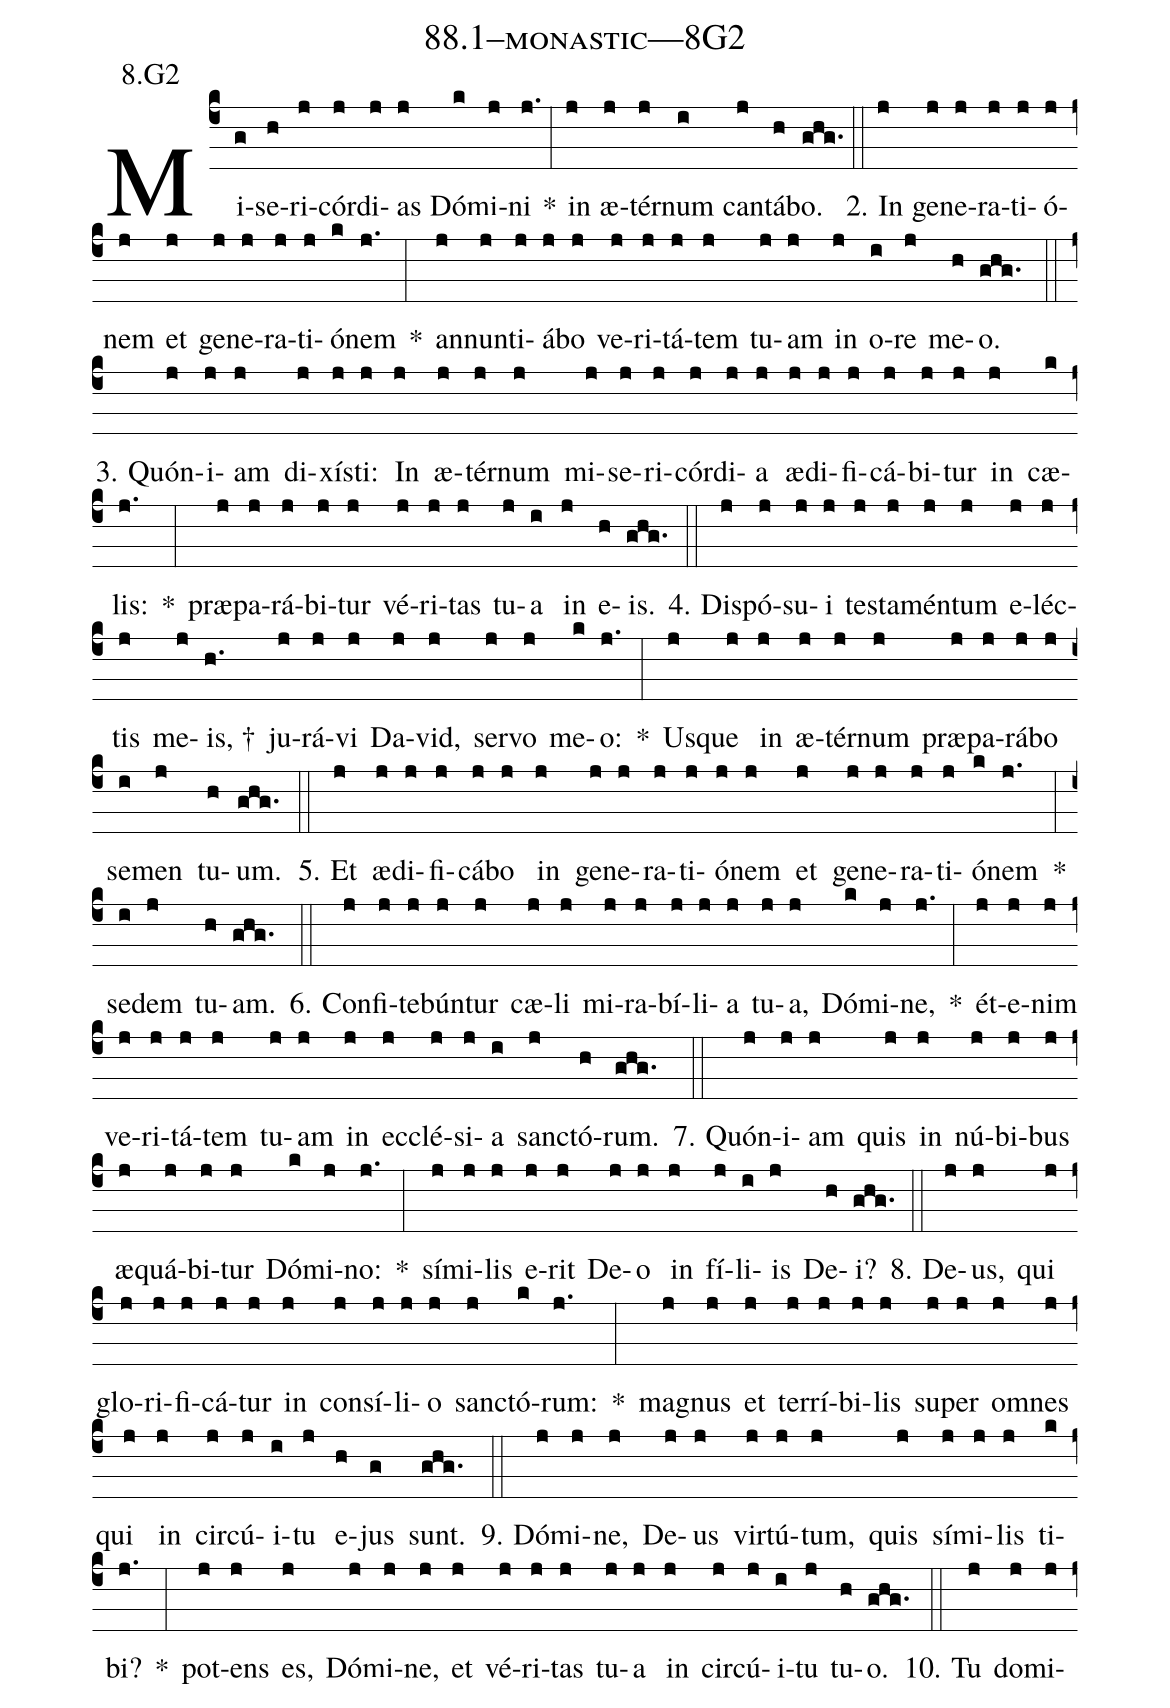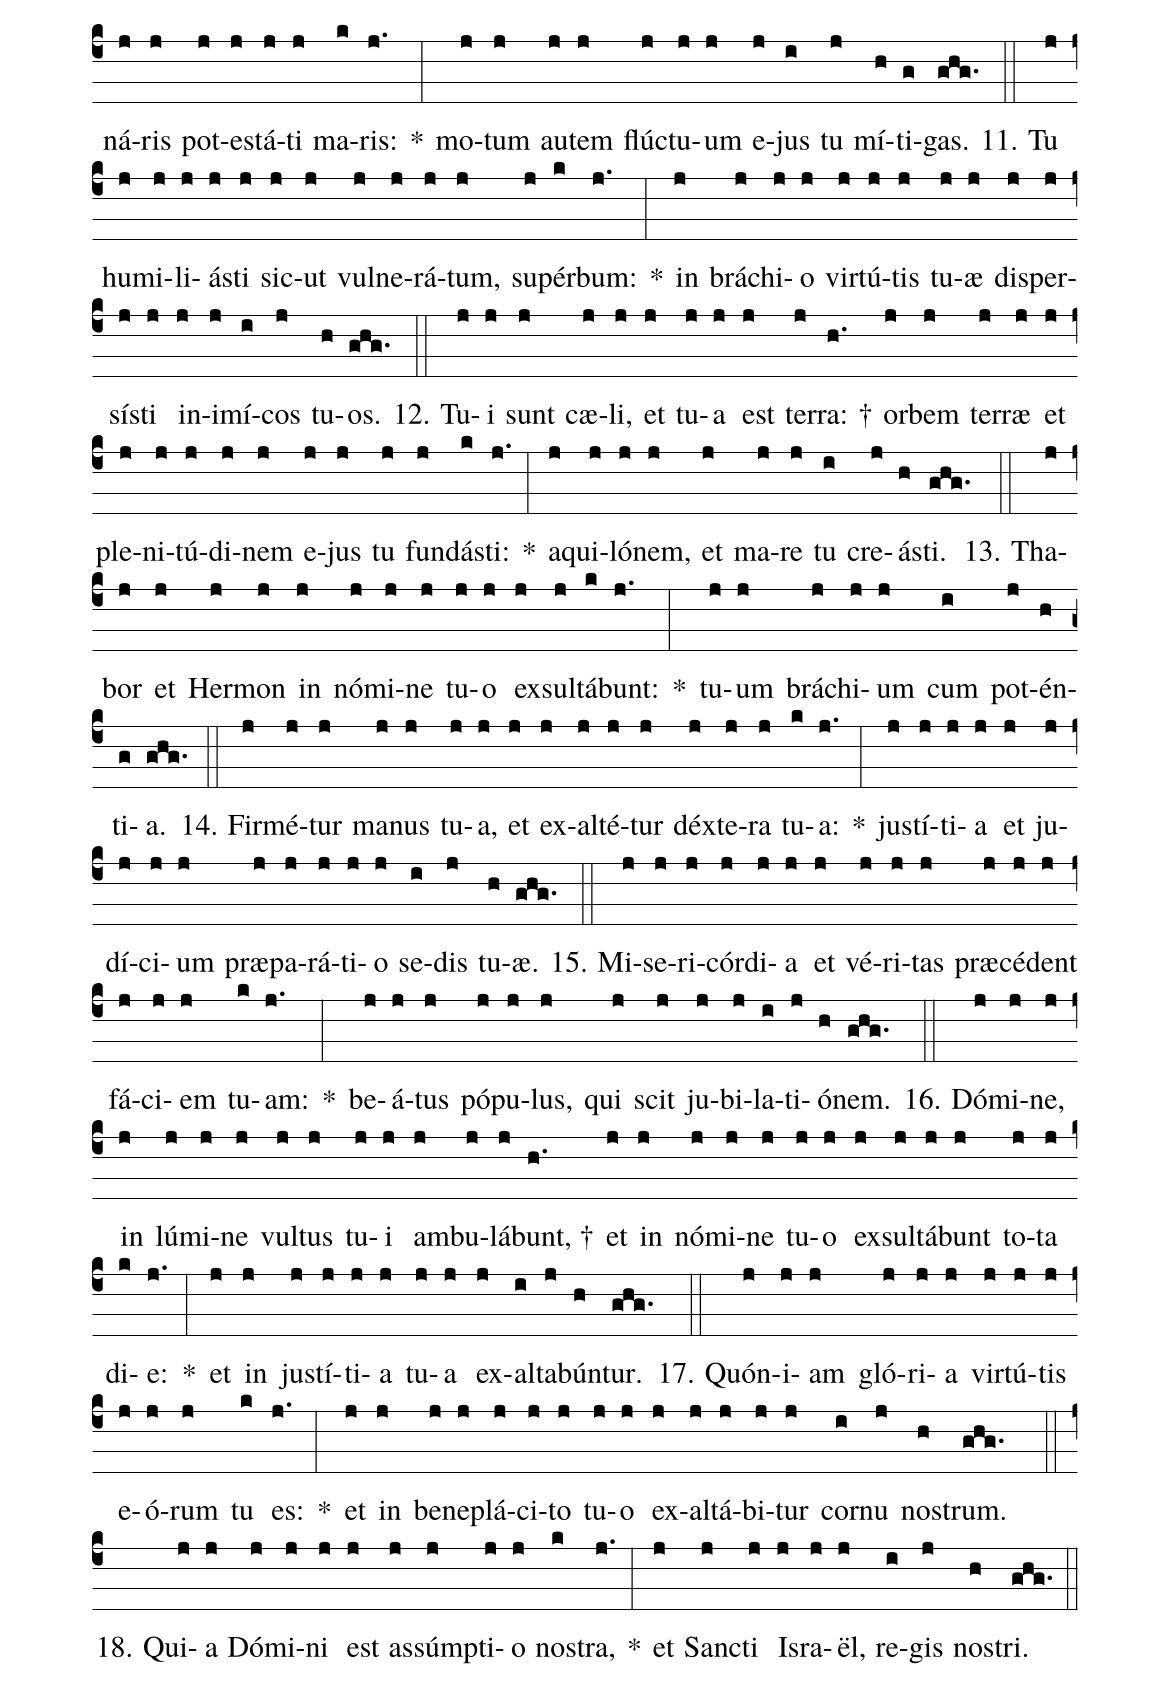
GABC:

name: 88.1--monastic---8G2;
annotation: 8.G2;
%%
(c4)Mi(g)se(h)ri(j)cór(j)di(j)as(j) Dó(k)mi(j)ni(j.) *(:) in(j) æ(j)tér(j)num(i) can(j)tá(h)bo.(ghg.) (::)
2. In(j) ge(j)ne(j)ra(j)ti(j)ó(j)nem(j) et(j) ge(j)ne(j)ra(j)ti(j)ó(k)nem(j.) *(:) an(j)nun(j)ti(j)á(j)bo(j) ve(j)ri(j)tá(j)tem(j) tu(j)am(j) in(j) o(i)re(j) me(h)o.(ghg.) (::)
3. Quón(j)i(j)am(j) di(j)xís(j)ti:(j) In(j) æ(j)tér(j)num(j) mi(j)se(j)ri(j)cór(j)di(j)a(j) æ(j)di(j)fi(j)cá(j)bi(j)tur(j) in(j) cæ(k)lis:(j.) *(:) præ(j)pa(j)rá(j)bi(j)tur(j) vé(j)ri(j)tas(j) tu(j)a(i) in(j) e(h)is.(ghg.) (::)
4. Dis(j)pó(j)su(j)i(j) tes(j)ta(j)mén(j)tum(j) e(j)léc(j)tis(j) me(j)is, †(h.) ju(j)rá(j)vi(j) Da(j)vid,(j) ser(j)vo(j) me(k)o:(j.) *(:) Us(j)que(j) in(j) æ(j)tér(j)num(j) præ(j)pa(j)rá(j)bo(j) se(i)men(j) tu(h)um.(ghg.) (::)
5. Et(j) æ(j)di(j)fi(j)cá(j)bo(j) in(j) ge(j)ne(j)ra(j)ti(j)ó(j)nem(j) et(j) ge(j)ne(j)ra(j)ti(j)ó(k)nem(j.) *(:) se(i)dem(j) tu(h)am.(ghg.) (::)
6. Con(j)fi(j)te(j)bún(j)tur(j) cæ(j)li(j) mi(j)ra(j)bí(j)li(j)a(j) tu(j)a,(j) Dó(k)mi(j)ne,(j.) *(:) ét(j)e(j)nim(j) ve(j)ri(j)tá(j)tem(j) tu(j)am(j) in(j) ec(j)clé(j)si(j)a(i) sanc(j)tó(h)rum.(ghg.) (::)
7. Quón(j)i(j)am(j) quis(j) in(j) nú(j)bi(j)bus(j) æ(j)quá(j)bi(j)tur(j) Dó(k)mi(j)no:(j.) *(:) sí(j)mi(j)lis(j) e(j)rit(j) De(j)o(j) in(j) fí(j)li(i)is(j) De(h)i?(ghg.) (::)
8. De(j)us,(j) qui(j) glo(j)ri(j)fi(j)cá(j)tur(j) in(j) con(j)sí(j)li(j)o(j) sanc(j)tó(k)rum:(j.) *(:) ma(j)gnus(j) et(j) ter(j)rí(j)bi(j)lis(j) su(j)per(j) om(j)nes(j) qui(j) in(j) cir(j)cú(j)i(i)tu(j) e(h)jus(g) sunt.(ghg.) (::)
9. Dó(j)mi(j)ne,(j) De(j)us(j) vir(j)tú(j)tum,(j) quis(j) sí(j)mi(j)lis(j) ti(k)bi?(j.) *(:) pot(j)ens(j) es,(j) Dó(j)mi(j)ne,(j) et(j) vé(j)ri(j)tas(j) tu(j)a(j) in(j) cir(j)cú(j)i(i)tu(j) tu(h)o.(ghg.) (::)
10. Tu(j) do(j)mi(j)ná(j)ris(j) pot(j)es(j)tá(j)ti(j) ma(k)ris:(j.) *(:) mo(j)tum(j) au(j)tem(j) flúc(j)tu(j)um(j) e(j)jus(i) tu(j) mí(h)ti(g)gas.(ghg.) (::)
11. Tu(j) hu(j)mi(j)li(j)ás(j)ti(j) sic(j)ut(j) vul(j)ne(j)rá(j)tum,(j) su(j)pér(k)bum:(j.) *(:) in(j) brá(j)chi(j)o(j) vir(j)tú(j)tis(j) tu(j)æ(j) di(j)sper(j)sís(j)ti(j) in(j)i(j)mí(i)cos(j) tu(h)os.(ghg.) (::)
12. Tu(j)i(j) sunt(j) cæ(j)li,(j) et(j) tu(j)a(j) est(j) ter(j)ra: †(h.) or(j)bem(j) ter(j)ræ(j) et(j) ple(j)ni(j)tú(j)di(j)nem(j) e(j)jus(j) tu(j) fun(j)dás(k)ti:(j.) *(:) a(j)qui(j)ló(j)nem,(j) et(j) ma(j)re(j) tu(i) cre(j)ás(h)ti.(ghg.) (::)
13. Tha(j)bor(j) et(j) Her(j)mon(j) in(j) nó(j)mi(j)ne(j) tu(j)o(j) ex(j)sul(j)tá(k)bunt:(j.) *(:) tu(j)um(j) brá(j)chi(j)um(j) cum(i) pot(j)én(h)ti(g)a.(ghg.) (::)
14. Fir(j)mé(j)tur(j) ma(j)nus(j) tu(j)a,(j) et(j) ex(j)al(j)té(j)tur(j) déx(j)te(j)ra(j) tu(k)a:(j.) *(:) jus(j)tí(j)ti(j)a(j) et(j) ju(j)dí(j)ci(j)um(j) præ(j)pa(j)rá(j)ti(j)o(j) se(i)dis(j) tu(h)æ.(ghg.) (::)
15. Mi(j)se(j)ri(j)cór(j)di(j)a(j) et(j) vé(j)ri(j)tas(j) præ(j)cé(j)dent(j) fá(j)ci(j)em(j) tu(k)am:(j.) *(:) be(j)á(j)tus(j) pó(j)pu(j)lus,(j) qui(j) scit(j) ju(j)bi(j)la(i)ti(j)ó(h)nem.(ghg.) (::)
16. Dó(j)mi(j)ne,(j) in(j) lú(j)mi(j)ne(j) vul(j)tus(j) tu(j)i(j) am(j)bu(j)lá(j)bunt, †(h.) et(j) in(j) nó(j)mi(j)ne(j) tu(j)o(j) ex(j)sul(j)tá(j)bunt(j) to(j)ta(j) di(k)e:(j.) *(:) et(j) in(j) jus(j)tí(j)ti(j)a(j) tu(j)a(j) ex(j)al(i)ta(j)bún(h)tur.(ghg.) (::)
17. Quón(j)i(j)am(j) gló(j)ri(j)a(j) vir(j)tú(j)tis(j) e(j)ó(j)rum(j) tu(k) es:(j.) *(:) et(j) in(j) be(j)ne(j)plá(j)ci(j)to(j) tu(j)o(j) ex(j)al(j)tá(j)bi(j)tur(j) cor(i)nu(j) nos(h)trum.(ghg.) (::)
18. Qui(j)a(j) Dó(j)mi(j)ni(j) est(j) as(j)súmp(j)ti(j)o(j) nos(k)tra,(j.) *(:) et(j) Sanc(j)ti(j) Is(j)ra(j)ël,(j) re(i)gis(j) nos(h)tri.(ghg.) (::)
